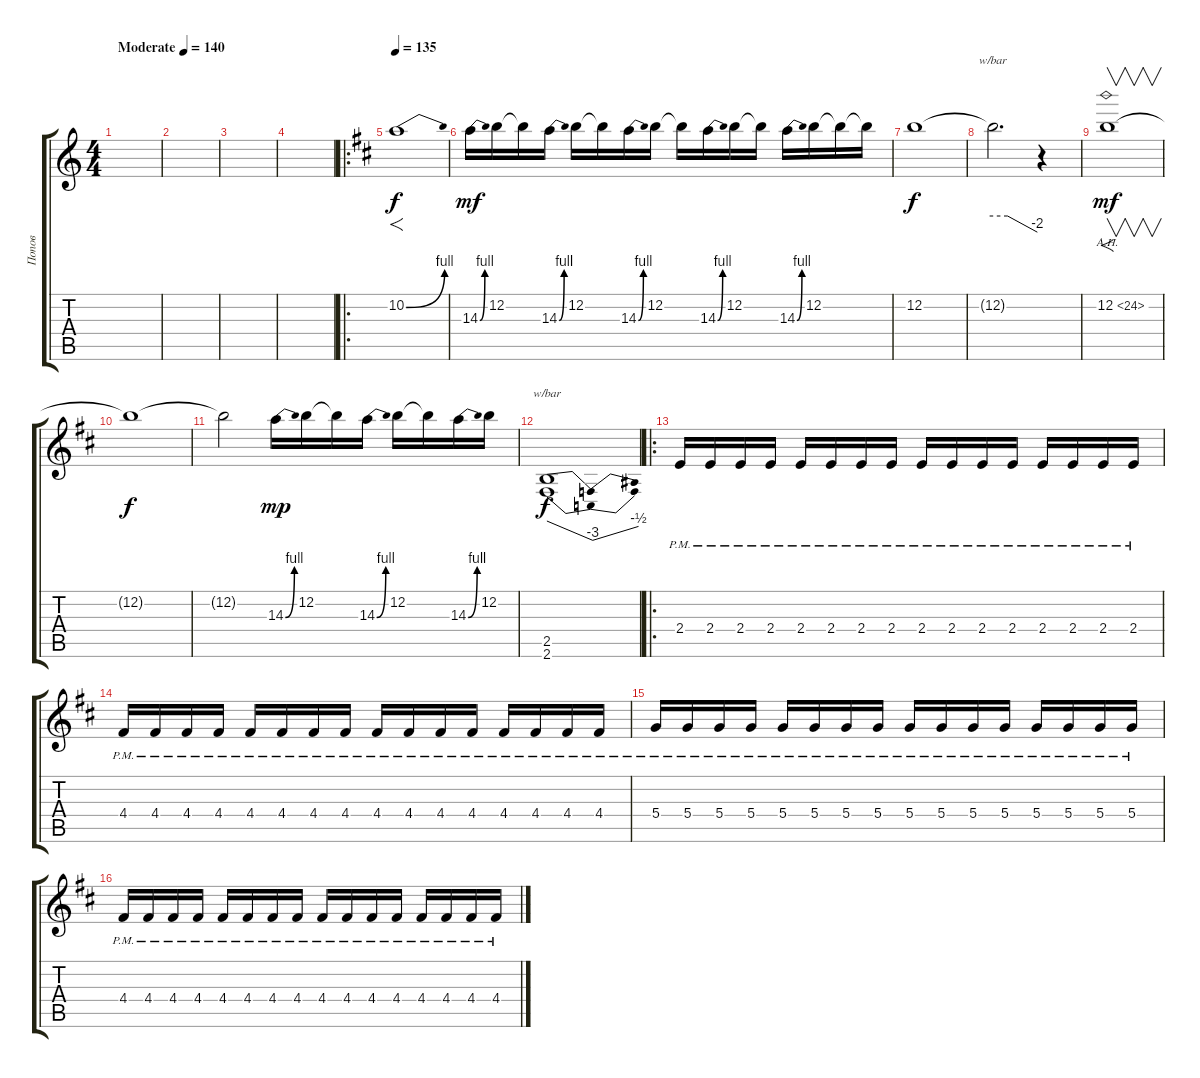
\track ("Попов" "Попов") {instrument distortionguitar}
\staff {score tabs}
\tuning (E4 B3 G3 D3 A2 E2) {hide}
\ts (4 4)
\tempo (140 "Moderate")
\clef g2
\ks c
|
|
|
|
\ro
\tempo 135
\ks d
10.2{be (bend 0 0 60 4)}.1{f} |
14.3{be (bend 0 0 60 4)}.16{dy mf} 12.2.16 12.2{t}.16 14.3{be (bend 0 0 60 4)}.16 12.2.16 12.2{t}.16 14.3{be (bend 0 0 60 4)}.16 12.2.16 12.2{t}.16 14.3{be (bend 0 0 60 4)}.16 12.2.16 12.2{t}.16 14.3{be (bend 0 0 60 4)}.16 12.2.16 12.2{t}.16 12.2{t}.16 |
12.2.1{dy f} |
12.2{t}.2{d tbe (custom default 0 0 20 0 60 -8)} r.4 |
12.2{ah 12}.1{f v dy mf} |
12.2{t}.1{dy f} |
12.2{t}.2 14.3{be (bend 0 0 60 4)}.16{dy mp} 12.2.16 12.2{t}.16 14.3{be (bend 0 0 60 4)}.16 12.2.16 12.2{t}.16 14.3{be (bend 0 0 60 4)}.16 12.2.16 |
(2.5 2.6).1{tbe (dip default 0 0 20 -12 60 -2) dy f} |
\ro
2.4{pm}.16 2.4{pm}.16 2.4{pm}.16 2.4{pm}.16 2.4{pm}.16 2.4{pm}.16 2.4{pm}.16 2.4{pm}.16 2.4{pm}.16 2.4{pm}.16 2.4{pm}.16 2.4{pm}.16 2.4{pm}.16 2.4{pm}.16 2.4{pm}.16 2.4{pm}.16 |
4.4{pm}.16 4.4{pm}.16 4.4{pm}.16 4.4{pm}.16 4.4{pm}.16 4.4{pm}.16 4.4{pm}.16 4.4{pm}.16 4.4{pm}.16 4.4{pm}.16 4.4{pm}.16 4.4{pm}.16 4.4{pm}.16 4.4{pm}.16 4.4{pm}.16 4.4{pm}.16 |
5.4{pm}.16 5.4{pm}.16 5.4{pm}.16 5.4{pm}.16 5.4{pm}.16 5.4{pm}.16 5.4{pm}.16 5.4{pm}.16 5.4{pm}.16 5.4{pm}.16 5.4{pm}.16 5.4{pm}.16 5.4{pm}.16 5.4{pm}.16 5.4{pm}.16 5.4{pm}.16 |
4.4{pm}.16 4.4{pm}.16 4.4{pm}.16 4.4{pm}.16 4.4{pm}.16 4.4{pm}.16 4.4{pm}.16 4.4{pm}.16 4.4{pm}.16 4.4{pm}.16 4.4{pm}.16 4.4{pm}.16 4.4{pm}.16 4.4{pm}.16 4.4{pm}.16 4.4{pm}.16
